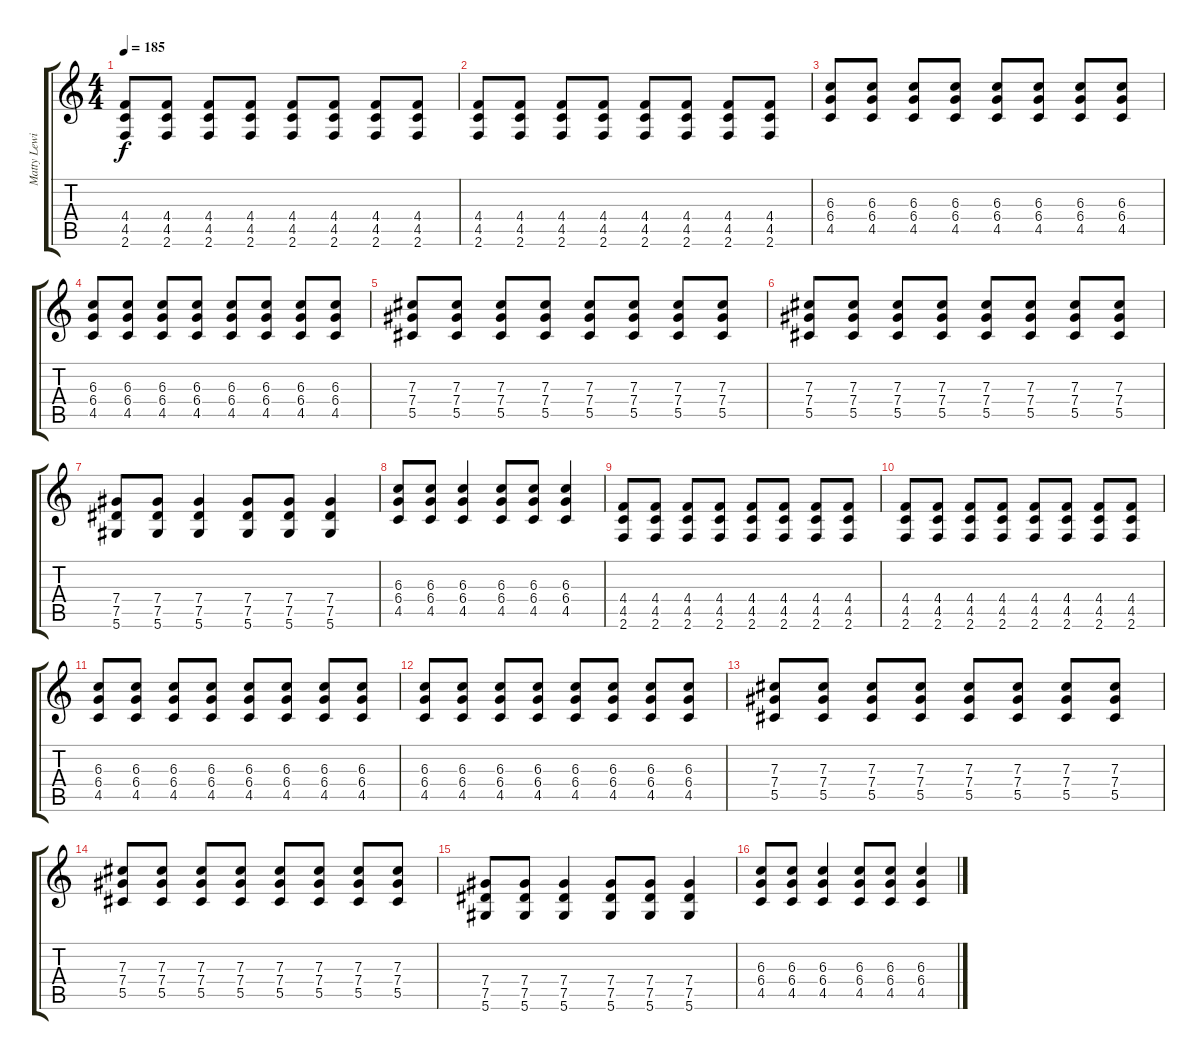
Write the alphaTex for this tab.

\track ("Matty Lewis" "Matty Lewi") {instrument overdrivenguitar}
\staff {score tabs}
\tuning (Eb4 Bb3 Gb3 Db3 Ab2 Eb2) {hide}
\ts (4 4)
\tempo 185
\clef g2
\ks c
(4.4 4.5 2.6).8{dy f} (4.4 4.5 2.6).8 (4.4 4.5 2.6).8 (4.4 4.5 2.6).8 (4.4 4.5 2.6).8 (4.4 4.5 2.6).8 (4.4 4.5 2.6).8 (4.4 4.5 2.6).8 |
(4.4 4.5 2.6).8 (4.4 4.5 2.6).8 (4.4 4.5 2.6).8 (4.4 4.5 2.6).8 (4.4 4.5 2.6).8 (4.4 4.5 2.6).8 (4.4 4.5 2.6).8 (4.4 4.5 2.6).8 |
(6.3 6.4 4.5).8 (6.3 6.4 4.5).8 (6.3 6.4 4.5).8 (6.3 6.4 4.5).8 (6.3 6.4 4.5).8 (6.3 6.4 4.5).8 (6.3 6.4 4.5).8 (6.3 6.4 4.5).8 |
(6.3 6.4 4.5).8 (6.3 6.4 4.5).8 (6.3 6.4 4.5).8 (6.3 6.4 4.5).8 (6.3 6.4 4.5).8 (6.3 6.4 4.5).8 (6.3 6.4 4.5).8 (6.3 6.4 4.5).8 |
(7.3 7.4 5.5).8 (7.3 7.4 5.5).8 (7.3 7.4 5.5).8 (7.3 7.4 5.5).8 (7.3 7.4 5.5).8 (7.3 7.4 5.5).8 (7.3 7.4 5.5).8 (7.3 7.4 5.5).8 |
(7.3 7.4 5.5).8 (7.3 7.4 5.5).8 (7.3 7.4 5.5).8 (7.3 7.4 5.5).8 (7.3 7.4 5.5).8 (7.3 7.4 5.5).8 (7.3 7.4 5.5).8 (7.3 7.4 5.5).8 |
(7.4 7.5 5.6).8 (7.4 7.5 5.6).8 (7.4 7.5 5.6).4 (7.4 7.5 5.6).8 (7.4 7.5 5.6).8 (7.4 7.5 5.6).4 |
(6.3 6.4 4.5).8 (6.3 6.4 4.5).8 (6.3 6.4 4.5).4 (6.3 6.4 4.5).8 (6.3 6.4 4.5).8 (6.3 6.4 4.5).4 |
(4.4 4.5 2.6).8 (4.4 4.5 2.6).8 (4.4 4.5 2.6).8 (4.4 4.5 2.6).8 (4.4 4.5 2.6).8 (4.4 4.5 2.6).8 (4.4 4.5 2.6).8 (4.4 4.5 2.6).8 |
(4.4 4.5 2.6).8 (4.4 4.5 2.6).8 (4.4 4.5 2.6).8 (4.4 4.5 2.6).8 (4.4 4.5 2.6).8 (4.4 4.5 2.6).8 (4.4 4.5 2.6).8 (4.4 4.5 2.6).8 |
(6.3 6.4 4.5).8 (6.3 6.4 4.5).8 (6.3 6.4 4.5).8 (6.3 6.4 4.5).8 (6.3 6.4 4.5).8 (6.3 6.4 4.5).8 (6.3 6.4 4.5).8 (6.3 6.4 4.5).8 |
(6.3 6.4 4.5).8 (6.3 6.4 4.5).8 (6.3 6.4 4.5).8 (6.3 6.4 4.5).8 (6.3 6.4 4.5).8 (6.3 6.4 4.5).8 (6.3 6.4 4.5).8 (6.3 6.4 4.5).8 |
(7.3 7.4 5.5).8 (7.3 7.4 5.5).8 (7.3 7.4 5.5).8 (7.3 7.4 5.5).8 (7.3 7.4 5.5).8 (7.3 7.4 5.5).8 (7.3 7.4 5.5).8 (7.3 7.4 5.5).8 |
(7.3 7.4 5.5).8 (7.3 7.4 5.5).8 (7.3 7.4 5.5).8 (7.3 7.4 5.5).8 (7.3 7.4 5.5).8 (7.3 7.4 5.5).8 (7.3 7.4 5.5).8 (7.3 7.4 5.5).8 |
(7.4 7.5 5.6).8 (7.4 7.5 5.6).8 (7.4 7.5 5.6).4 (7.4 7.5 5.6).8 (7.4 7.5 5.6).8 (7.4 7.5 5.6).4 |
(6.3 6.4 4.5).8 (6.3 6.4 4.5).8 (6.3 6.4 4.5).4 (6.3 6.4 4.5).8 (6.3 6.4 4.5).8 (6.3 6.4 4.5).4
